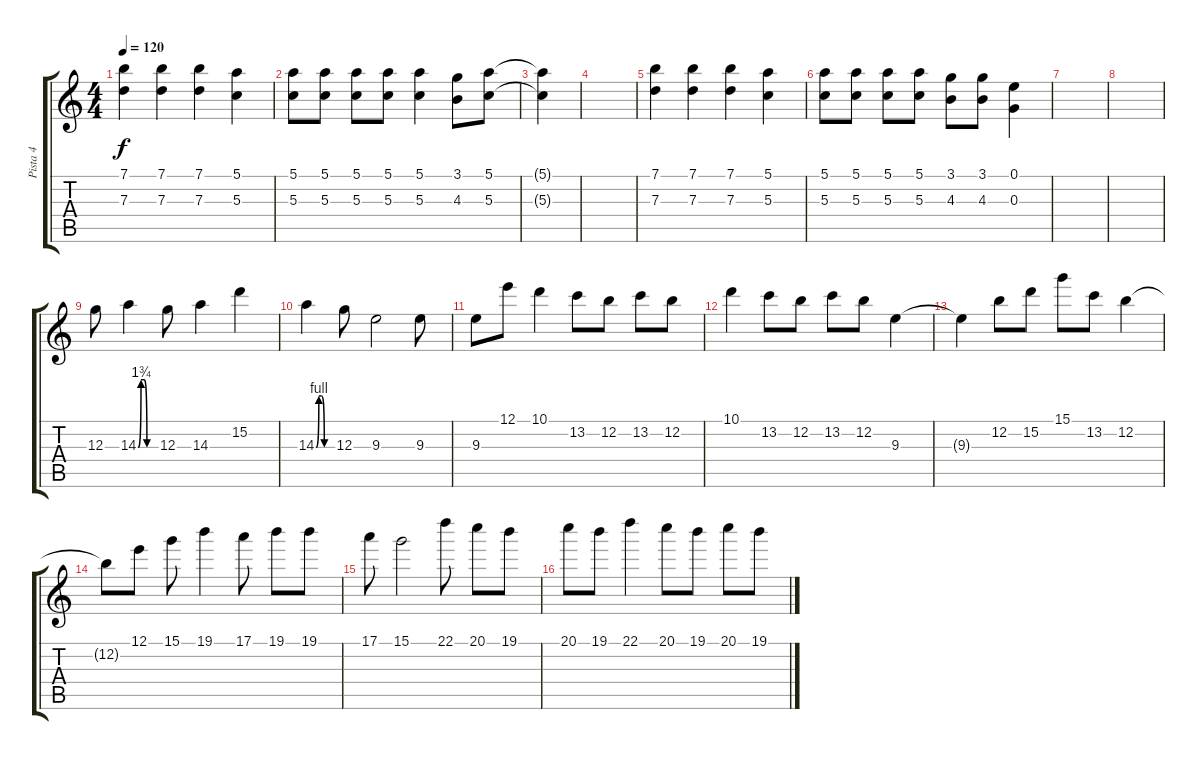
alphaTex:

\track ("Pista 4" "Pista 4") {instrument electricguitarjazz}
\staff {score tabs}
\tuning (E4 B3 G3 D3 A2 E2) {hide}
\ts (4 4)
\tempo 120
\clef g2
\ks c
(7.1 7.3).4{dy f} (7.1 7.3).4 (7.1 7.3).4 (5.1 5.3).4 |
(5.1 5.3).8 (5.1 5.3).8 (5.1 5.3).8 (5.1 5.3).8 (5.1 5.3).4 (3.1 4.3).8 (5.1 5.3).8 |
(5.1{t} 5.3{t}).4 |
|
(7.1 7.3).4 (7.1 7.3).4 (7.1 7.3).4 (5.1 5.3).4 |
(5.1 5.3).8 (5.1 5.3).8 (5.1 5.3).8 (5.1 5.3).8 (3.1 4.3).8 (3.1 4.3).8 (0.1 0.3).4 |
|
|
12.3.8 14.3{be (custom 0 0 10 7 20 7 30 0 60 0)}.4 12.3.8 14.3.4 15.2.4 |
14.3{be (custom 0 0 10 4 20 4 30 0 60 0)}.4 12.3.8 9.3.2 9.3.8 |
9.3.8 12.1.8 10.1.4 13.2.8 12.2.8 13.2.8 12.2.8 |
10.1.4 13.2.8 12.2.8 13.2.8 12.2.8 9.3.4 |
9.3{t}.4 12.2.8 15.2.8 15.1.8 13.2.8 12.2.4 |
12.2{t}.8 12.1.8 15.1.8 19.1.4 17.1.8 19.1.8 19.1.8 |
17.1.8 15.1.2 22.1.8 20.1.8 19.1.8 |
20.1.8 19.1.8 22.1.4 20.1.8 19.1.8 20.1.8 19.1.8
